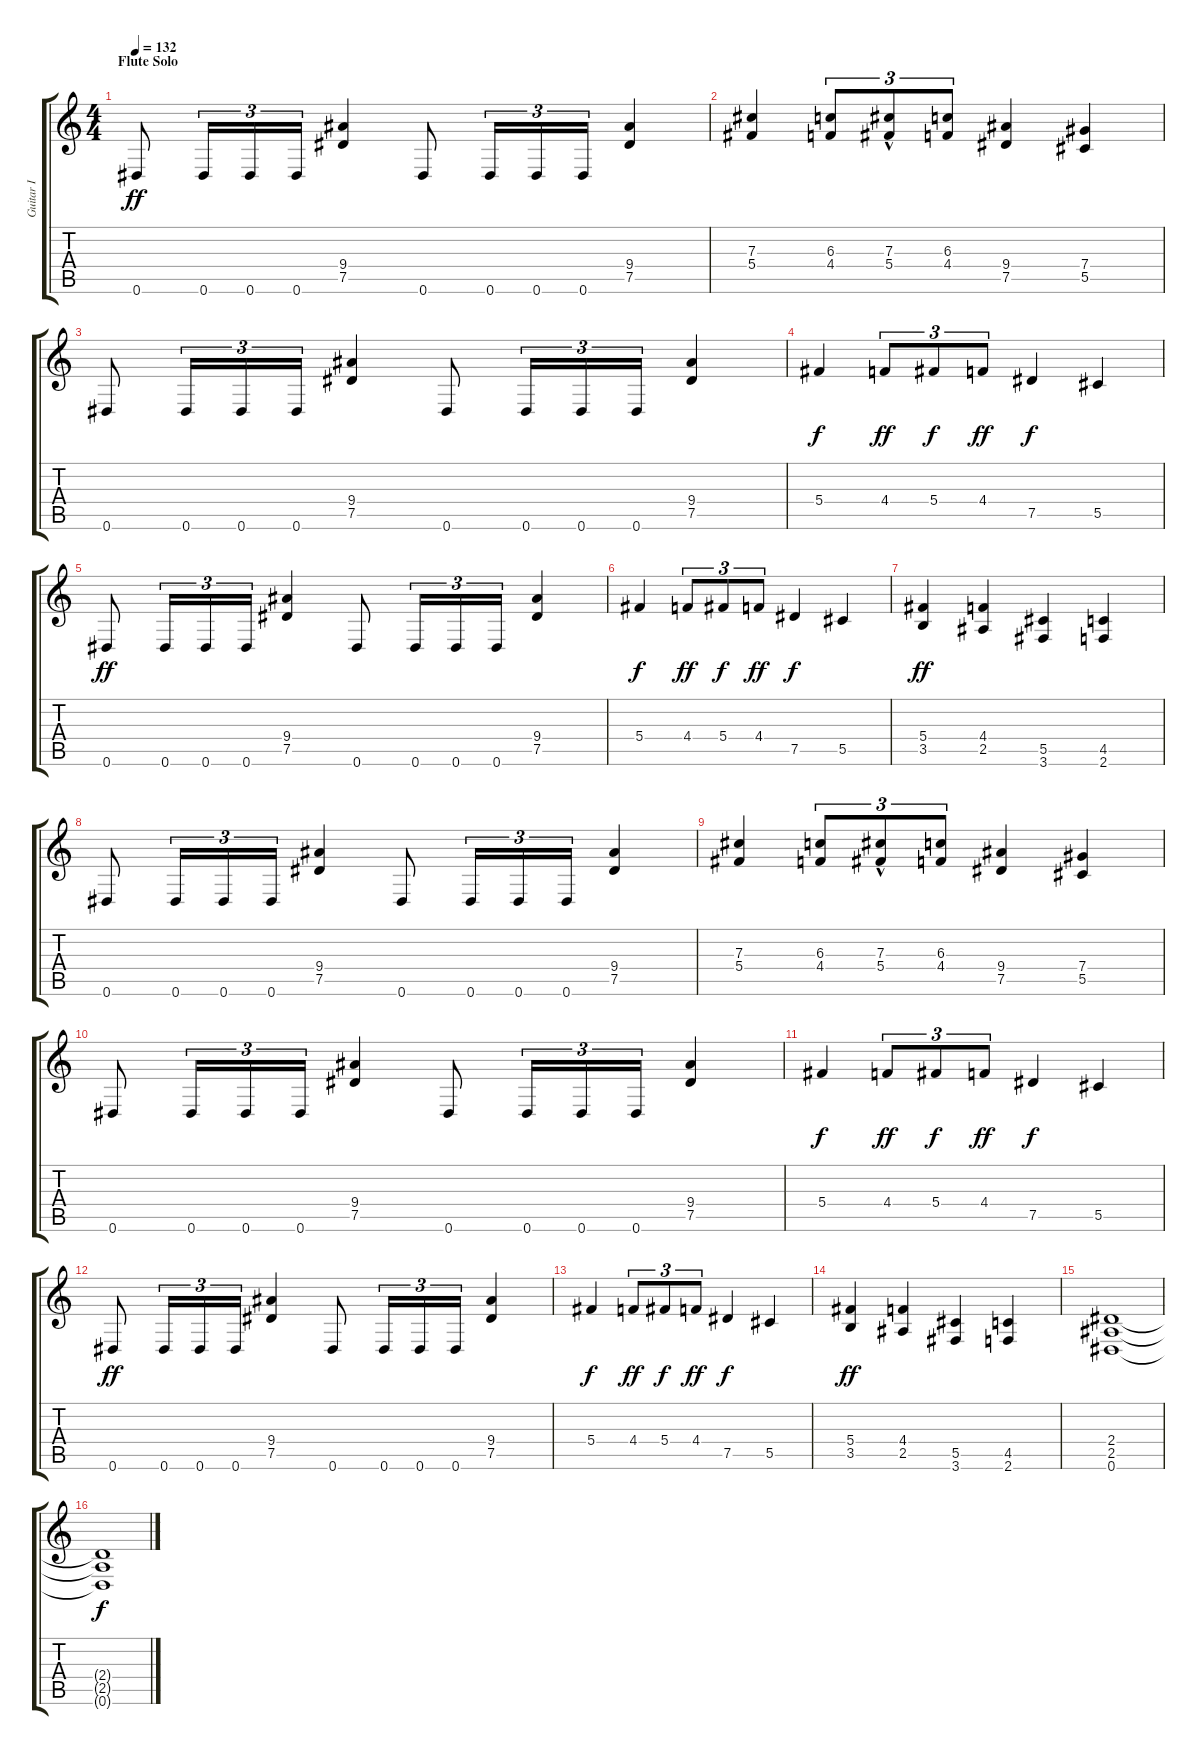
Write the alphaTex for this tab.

\track ("Guitar I" "Guitar I") {instrument distortionguitar}
\staff {score tabs}
\tuning (Eb4 Bb3 Gb3 Db3 Ab2 Eb2) {hide}
\ts (4 4)
\section ("" "Flute Solo")
\tempo 132
\clef g2
\ks c
0.6.8{dy ff} 0.6.16{tu (3 2)} 0.6.16{tu (3 2)} 0.6.16{tu (3 2)} (9.4 7.5).4 0.6.8 0.6.16{tu (3 2)} 0.6.16{tu (3 2)} 0.6.16{tu (3 2)} (9.4 7.5).4 |
(7.3 5.4).4 (6.3 4.4).8{tu (3 2)} (7.3{hac} 5.4).8{tu (3 2)} (6.3 4.4).8{tu (3 2)} (9.4 7.5).4 (7.4 5.5).4 |
0.6.8 0.6.16{tu (3 2)} 0.6.16{tu (3 2)} 0.6.16{tu (3 2)} (9.4 7.5).4 0.6.8 0.6.16{tu (3 2)} 0.6.16{tu (3 2)} 0.6.16{tu (3 2)} (9.4 7.5).4 |
5.4.4{dy f} 4.4.8{tu (3 2) dy ff} 5.4.8{tu (3 2) dy f} 4.4.8{tu (3 2) dy ff} 7.5.4{dy f} 5.5.4 |
0.6.8{dy ff} 0.6.16{tu (3 2)} 0.6.16{tu (3 2)} 0.6.16{tu (3 2)} (9.4 7.5).4 0.6.8 0.6.16{tu (3 2)} 0.6.16{tu (3 2)} 0.6.16{tu (3 2)} (9.4 7.5).4 |
5.4.4{dy f} 4.4.8{tu (3 2) dy ff} 5.4.8{tu (3 2) dy f} 4.4.8{tu (3 2) dy ff} 7.5.4{dy f} 5.5.4 |
(5.4 3.5).4{dy ff} (4.4 2.5).4 (5.5 3.6).4 (4.5 2.6).4 |
0.6.8 0.6.16{tu (3 2)} 0.6.16{tu (3 2)} 0.6.16{tu (3 2)} (9.4 7.5).4 0.6.8 0.6.16{tu (3 2)} 0.6.16{tu (3 2)} 0.6.16{tu (3 2)} (9.4 7.5).4 |
(7.3 5.4).4 (6.3 4.4).8{tu (3 2)} (7.3{hac} 5.4).8{tu (3 2)} (6.3 4.4).8{tu (3 2)} (9.4 7.5).4 (7.4 5.5).4 |
0.6.8 0.6.16{tu (3 2)} 0.6.16{tu (3 2)} 0.6.16{tu (3 2)} (9.4 7.5).4 0.6.8 0.6.16{tu (3 2)} 0.6.16{tu (3 2)} 0.6.16{tu (3 2)} (9.4 7.5).4 |
5.4.4{dy f} 4.4.8{tu (3 2) dy ff} 5.4.8{tu (3 2) dy f} 4.4.8{tu (3 2) dy ff} 7.5.4{dy f} 5.5.4 |
0.6.8{dy ff} 0.6.16{tu (3 2)} 0.6.16{tu (3 2)} 0.6.16{tu (3 2)} (9.4 7.5).4 0.6.8 0.6.16{tu (3 2)} 0.6.16{tu (3 2)} 0.6.16{tu (3 2)} (9.4 7.5).4 |
5.4.4{dy f} 4.4.8{tu (3 2) dy ff} 5.4.8{tu (3 2) dy f} 4.4.8{tu (3 2) dy ff} 7.5.4{dy f} 5.5.4 |
(5.4 3.5).4{dy ff} (4.4 2.5).4 (5.5 3.6).4 (4.5 2.6).4 |
(2.4 2.5 0.6).1 |
(2.4{t} 2.5{t} 0.6{t}).1{dy f}
